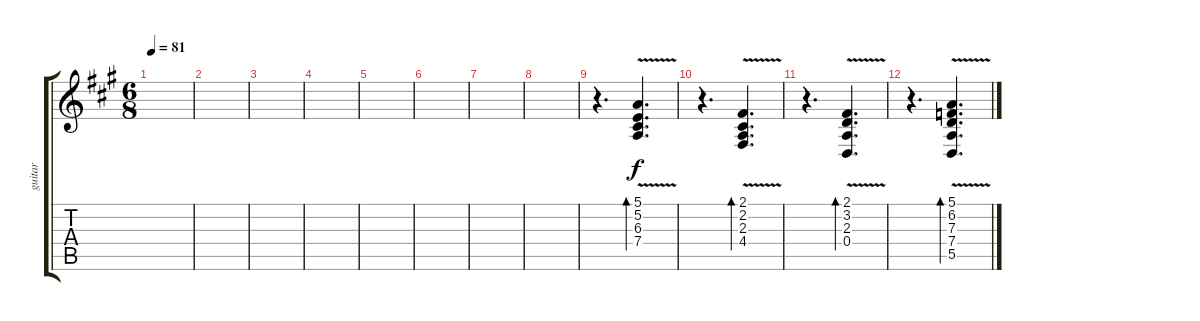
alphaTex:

\track ("guitar" "guitar") {instrument lead5charang}
\staff {score tabs}
\tuning (E4 B3 G3 D3 A2 E2) {hide}
\ts (6 8)
\tempo 81
\clef g2
\ks a
|
|
|
|
|
|
|
|
r.4{d} (5.1{v} 5.2{v} 6.3{v} 7.4{v}).4{d bd 240} |
r.4{d} (2.1{v} 2.2{v} 2.3{v} 4.4{v}).4{d bd 240} |
r.4{d} (2.1{v} 3.2{v} 2.3{v} 0.4{v}).4{d bd 240} |
r.4{d} (5.1{v} 6.2{v} 7.3{v} 7.4{v} 5.5{v}).4{d bd 240}
